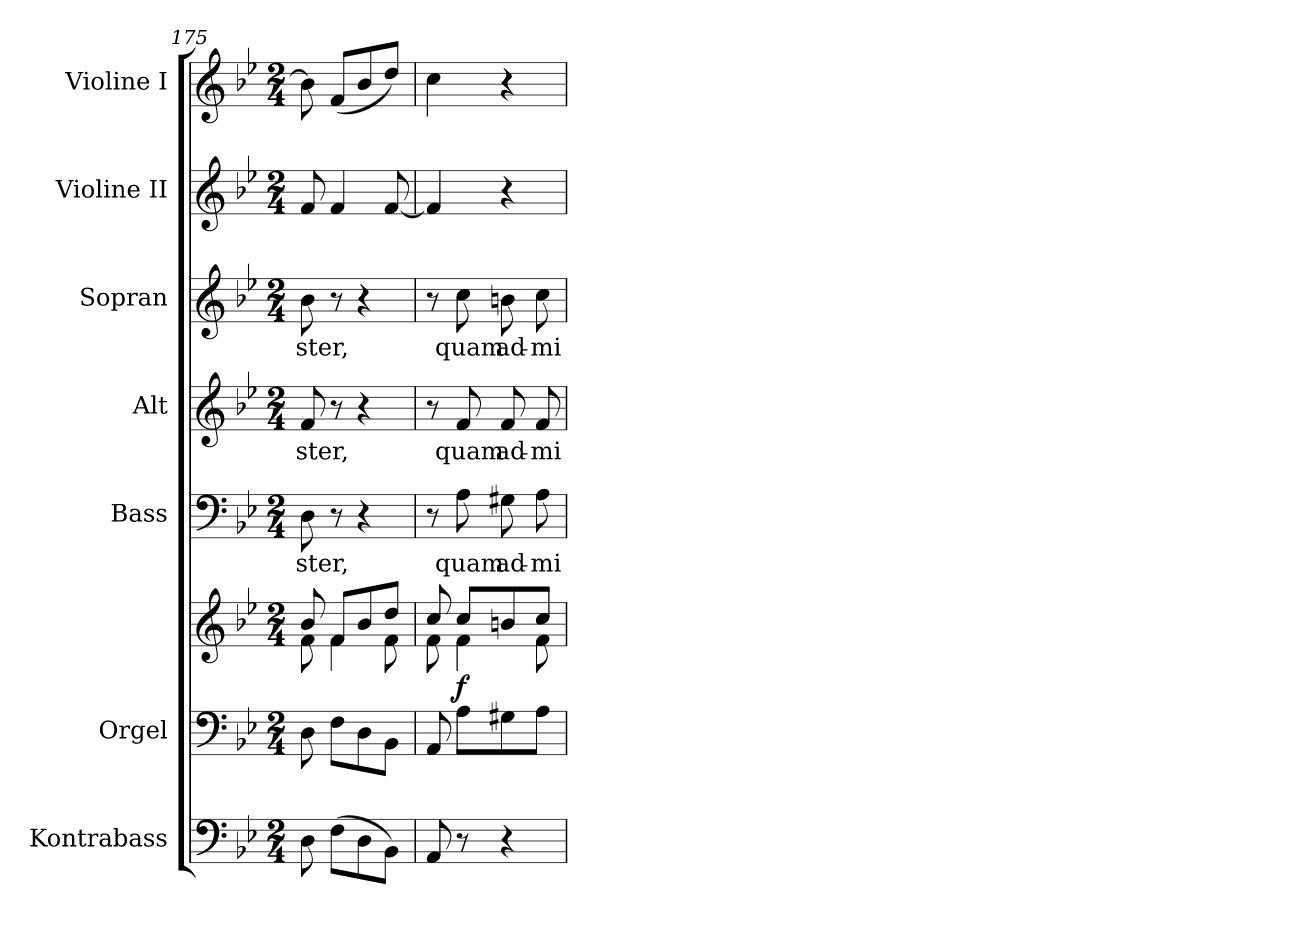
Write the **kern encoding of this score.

**kern	**kern	**kern	**dynam	**kern	**text	**kern	**text	**kern	**text	**kern	**kern
*part7	*part6	*part6	*part6	*part5	*part5	*part4	*part4	*part3	*part3	*part2	*part1
*staff8	*staff7	*staff6	*staff6/7	*staff5	*staff5	*staff4	*staff4	*staff3	*staff3	*staff2	*staff1
*I"Kontrabass	*I"Orgel	*	*	*I"Bass	*	*I"Alt	*	*I"Sopran	*	*I"Violine II	*I"Violine I
*I'Kb.	*I'Org.	*	*	*I'B	*	*I'A	*	*I'S	*	*I'Vl. II	*I'Vl. I
*clefF4	*clefF4	*clefG2	*	*clefF4	*	*clefG2	*	*clefG2	*	*clefG2	*clefG2
*ITrd7c12	*	*	*	*	*	*	*	*	*	*	*
*k[b-e-]	*k[b-e-]	*k[b-e-]	*	*k[b-e-]	*	*k[b-e-]	*	*k[b-e-]	*	*k[b-e-]	*k[b-e-]
*B-:	*B-:	*B-:	*	*B-:	*	*B-:	*	*B-:	*	*B-:	*B-:
*M2/4	*M2/4	*M2/4	*	*M2/4	*	*M2/4	*	*M2/4	*	*M2/4	*M2/4
=175	=175	=175	=175	=175	=175	=175	=175	=175	=175	=175	=175
*	*	*^	*	*	*	*	*	*	*	*	*
!	!	!	!	!	!	!LO:LY:b	!	!LO:LY:b	!	!LO:LY:b	!	!
8DD\	8D\	8b-/	8f\	.	8D\	-ster,	8f/	-ster,	8b-\	-ster,	8f/	8b-\]
(>8FF\L	8F\L	8f/L	4f\	.	8r	.	8r	.	8r	.	4f/	(<8f/L
8DD\	8D\	8b-/	.	.	4r	.	4r	.	4r	.	.	8b-/
8BBB-\J)	8BB-\J	8dd/J	8f\	.	.	.	.	.	.	.	[8f/	8dd/J)
=176	=176	=176	=176	=176	=176	=176	=176	=176	=176	=176	=176	=176
8AAA/	8AA/	8cc/	8f\	.	8r	.	8r	.	8r	.	4f/]	4cc\
!	!	!	!	!LO:DY:b	!	!LO:LY:b	!	!LO:LY:b	!	!LO:LY:b	!	!
8r	8A\L	8cc/L	4f\	f	8A\	quam	8f/	quam	8cc\	quam	.	.
!	!	!	!	!	!	!LO:LY:b	!	!LO:LY:b	!	!LO:LY:b	!	!
4r	8G#X\	8bn/	.	.	8G#X\	ad-	8f/	ad-	8bn\	ad-	4r	4r
!	!	!	!	!	!	!LO:LY:b	!	!LO:LY:b	!	!LO:LY:b	!	!
.	8A\J	8cc/J	8f\	.	8A\	-mi-	8f/	-mi-	8cc\	-mi-	.	.
*	*	*v	*v	*	*	*	*	*	*	*	*	*
=	=	=	=	=	=	=	=	=	=	=	=
*-	*-	*-	*-	*-	*-	*-	*-	*-	*-	*-	*-
